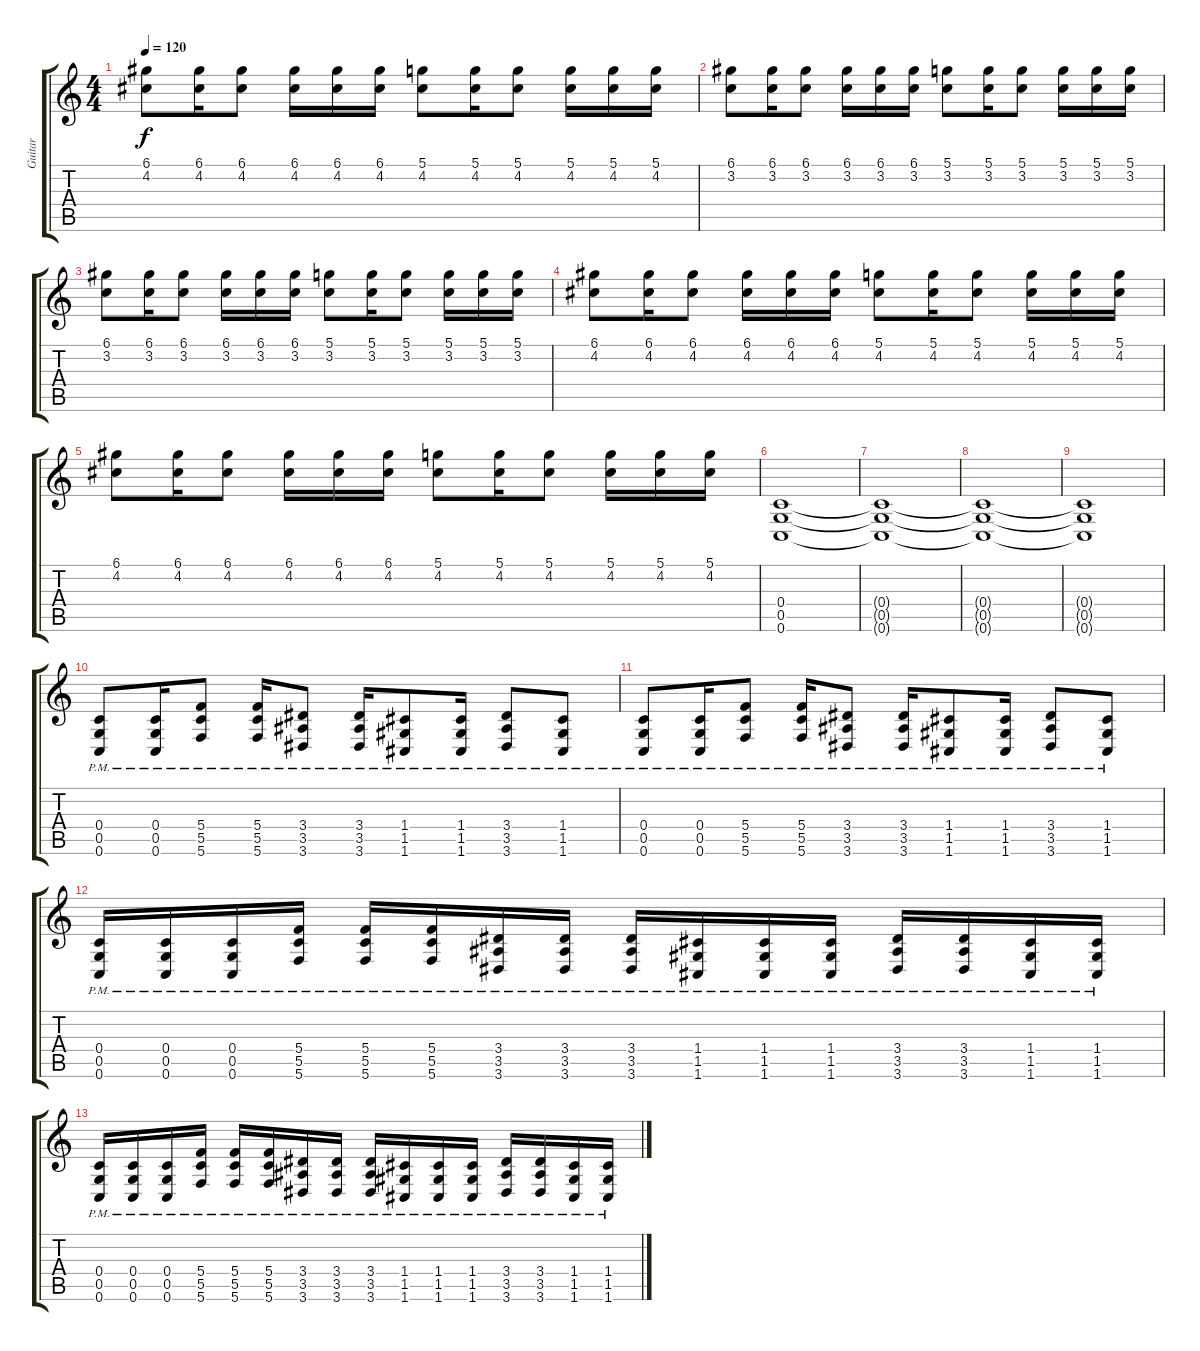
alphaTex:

\track ("Guitar " "Guitar ") {instrument overdrivenguitar}
\staff {score tabs}
\tuning (D4 A3 F3 C3 G2 C2) {hide}
\ts (4 4)
\tempo 120
\clef g2
\ks c
(6.1 4.2).8{dy f instrument electricguitarjazz} (6.1 4.2).16 (6.1 4.2).8 (6.1 4.2).16 (6.1 4.2).16 (6.1 4.2).16 (5.1 4.2).8 (5.1 4.2).16 (5.1 4.2).8 (5.1 4.2).16 (5.1 4.2).16 (5.1 4.2).16 |
(6.1 3.2).8{instrument electricguitarjazz} (6.1 3.2).16 (6.1 3.2).8 (6.1 3.2).16 (6.1 3.2).16 (6.1 3.2).16 (5.1 3.2).8 (5.1 3.2).16 (5.1 3.2).8 (5.1 3.2).16 (5.1 3.2).16 (5.1 3.2).16 |
(6.1 3.2).8{instrument electricguitarjazz} (6.1 3.2).16 (6.1 3.2).8 (6.1 3.2).16 (6.1 3.2).16 (6.1 3.2).16 (5.1 3.2).8 (5.1 3.2).16 (5.1 3.2).8 (5.1 3.2).16 (5.1 3.2).16 (5.1 3.2).16 |
(6.1 4.2).8{instrument electricguitarjazz} (6.1 4.2).16 (6.1 4.2).8 (6.1 4.2).16 (6.1 4.2).16 (6.1 4.2).16 (5.1 4.2).8 (5.1 4.2).16 (5.1 4.2).8 (5.1 4.2).16 (5.1 4.2).16 (5.1 4.2).16 |
(6.1 4.2).8{instrument electricguitarjazz} (6.1 4.2).16 (6.1 4.2).8 (6.1 4.2).16 (6.1 4.2).16 (6.1 4.2).16 (5.1 4.2).8 (5.1 4.2).16 (5.1 4.2).8 (5.1 4.2).16 (5.1 4.2).16 (5.1 4.2).16 |
(0.4 0.5 0.6).1{volume 0 instrument overdrivenguitar} |
(0.4{t} 0.5{t} 0.6{t}).1 |
(0.4{t} 0.5{t} 0.6{t}).1 |
(0.4{t} 0.5{t} 0.6{t}).1 |
(0.4{pm} 0.5{pm} 0.6{pm}).8{volume 13} (0.4{pm} 0.5{pm} 0.6{pm}).16 (5.4{pm} 5.5{pm} 5.6{pm}).8 (5.4{pm} 5.5{pm} 5.6{pm}).16 (3.4{pm} 3.5{pm} 3.6{pm}).8 (3.4{pm} 3.5{pm} 3.6{pm}).16 (1.4{pm} 1.5{pm} 1.6{pm}).8 (1.4{pm} 1.5{pm} 1.6{pm}).16 (3.4{pm} 3.5{pm} 3.6{pm}).8 (1.4{pm} 1.5{pm} 1.6{pm}).8 |
(0.4{pm} 0.5{pm} 0.6{pm}).8 (0.4{pm} 0.5{pm} 0.6{pm}).16 (5.4{pm} 5.5{pm} 5.6{pm}).8 (5.4{pm} 5.5{pm} 5.6{pm}).16 (3.4{pm} 3.5{pm} 3.6{pm}).8 (3.4{pm} 3.5{pm} 3.6{pm}).16 (1.4{pm} 1.5{pm} 1.6{pm}).8 (1.4{pm} 1.5{pm} 1.6{pm}).16 (3.4{pm} 3.5{pm} 3.6{pm}).8 (1.4{pm} 1.5{pm} 1.6{pm}).8 |
(0.4{pm} 0.5{pm} 0.6{pm}).16 (0.4{pm} 0.5{pm} 0.6{pm}).16 (0.4{pm} 0.5{pm} 0.6{pm}).16 (5.4{pm} 5.5{pm} 5.6{pm}).16 (5.4{pm} 5.5{pm} 5.6{pm}).16 (5.4{pm} 5.5{pm} 5.6{pm}).16 (3.4{pm} 3.5{pm} 3.6{pm}).16 (3.4{pm} 3.5{pm} 3.6{pm}).16 (3.4{pm} 3.5{pm} 3.6{pm}).16 (1.4{pm} 1.5{pm} 1.6{pm}).16 (1.4{pm} 1.5{pm} 1.6{pm}).16 (1.4{pm} 1.5{pm} 1.6{pm}).16 (3.4{pm} 3.5{pm} 3.6{pm}).16 (3.4{pm} 3.5{pm} 3.6{pm}).16 (1.4{pm} 1.5{pm} 1.6{pm}).16 (1.4{pm} 1.5{pm} 1.6{pm}).16 |
(0.4{pm} 0.5{pm} 0.6{pm}).16 (0.4{pm} 0.5{pm} 0.6{pm}).16 (0.4{pm} 0.5{pm} 0.6{pm}).16 (5.4{pm} 5.5{pm} 5.6{pm}).16 (5.4{pm} 5.5{pm} 5.6{pm}).16 (5.4{pm} 5.5{pm} 5.6{pm}).16 (3.4{pm} 3.5{pm} 3.6{pm}).16 (3.4{pm} 3.5{pm} 3.6{pm}).16 (3.4{pm} 3.5{pm} 3.6{pm}).16 (1.4{pm} 1.5{pm} 1.6{pm}).16 (1.4{pm} 1.5{pm} 1.6{pm}).16 (1.4{pm} 1.5{pm} 1.6{pm}).16 (3.4{pm} 3.5{pm} 3.6{pm}).16 (3.4{pm} 3.5{pm} 3.6{pm}).16 (1.4{pm} 1.5{pm} 1.6{pm}).16 (1.4{pm} 1.5{pm} 1.6{pm}).16
